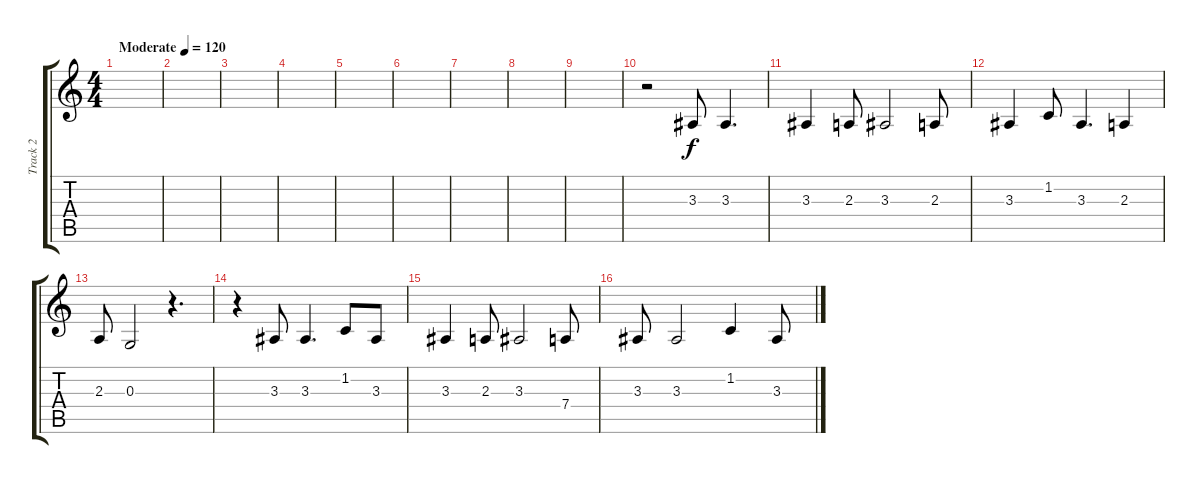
\track ("Track 2" "Track 2") {instrument lead6voice}
\staff {score tabs}
\tuning (E4 B3 G3 D3 A2 E2) {hide}
\ts (4 4)
\tempo (120 "Moderate")
\clef g2
\ks c
|
|
|
|
|
|
|
|
|
r.2 3.3.8 3.3.4{d} |
3.3.4 2.3.8 3.3.2 2.3.8 |
3.3.4 1.2.8 3.3.4{d} 2.3.4 |
2.3.8 0.3.2 r.4{d} |
r.4 3.3.8 3.3.4{d} 1.2.8 3.3.8 |
3.3.4 2.3.8 3.3.2 7.4.8 |
3.3.8 3.3.2 1.2.4 3.3.8
